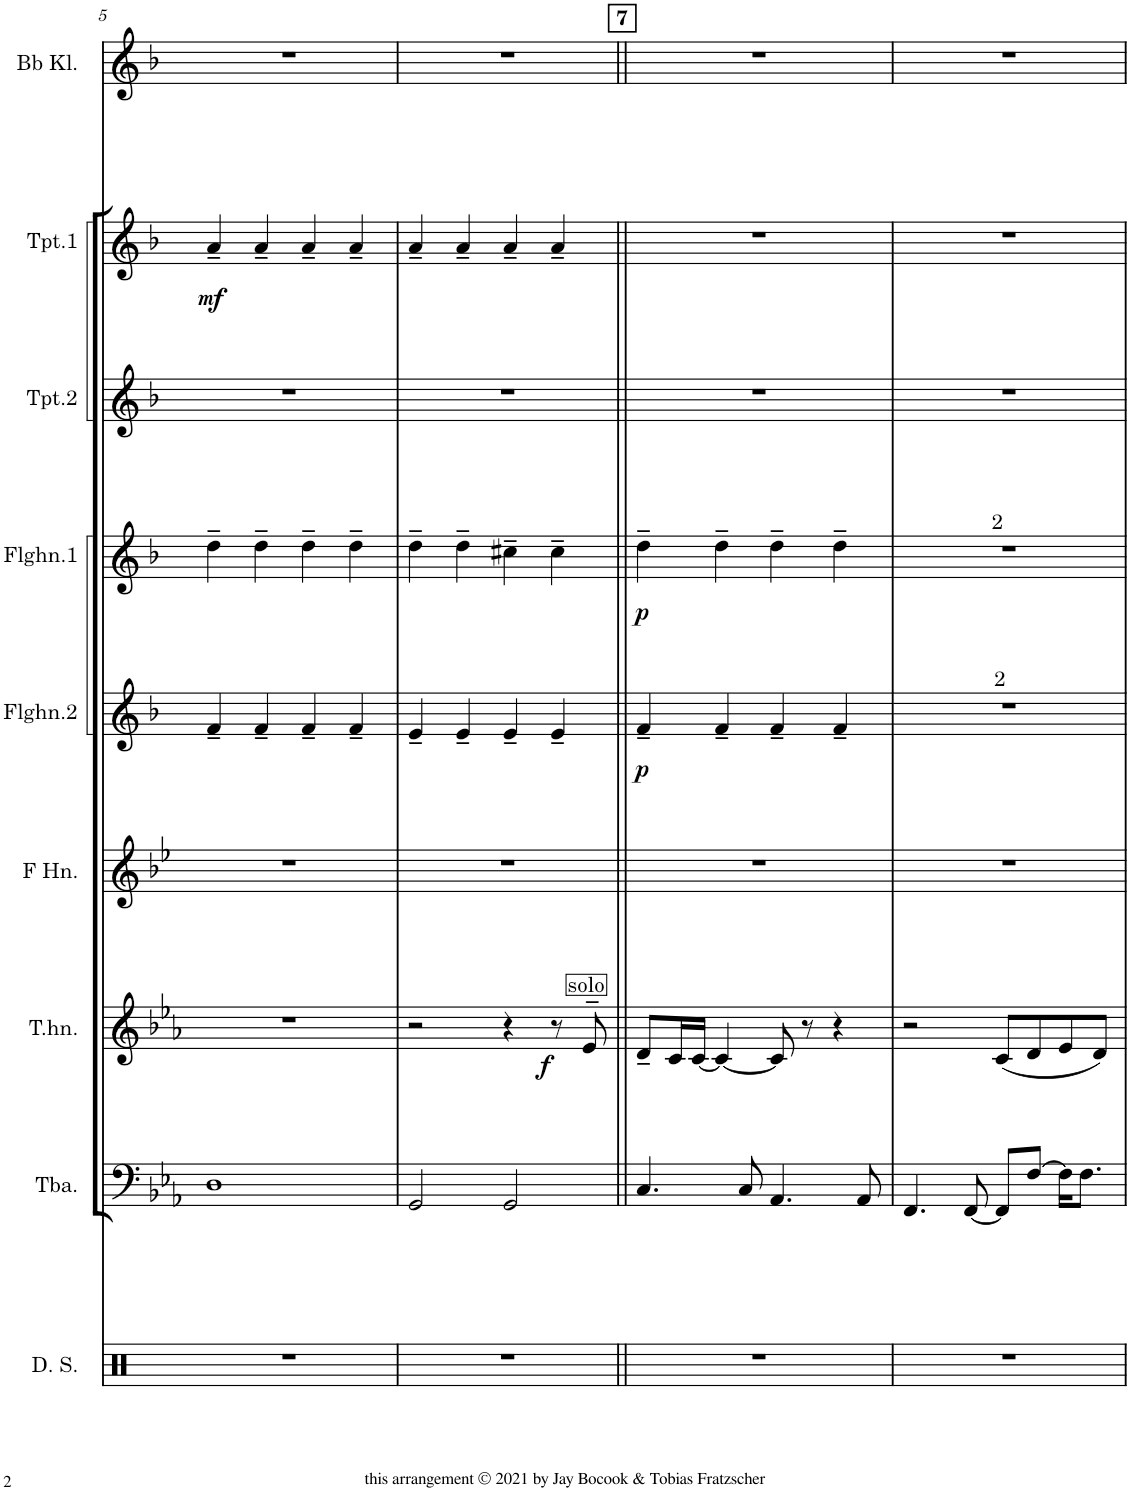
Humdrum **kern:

**kern	**kern	**kern	**dynam	**kern	**kern	**dynam	**kern	**dynam	**kern	**kern	**dynam	**kern
*part9	*part8	*part7	*part7	*part6	*part5	*part5	*part4	*part4	*part3	*part2	*part2	*part1
*staff9	*staff8	*staff7	*staff7	*staff6	*staff5	*staff5	*staff4	*staff4	*staff3	*staff2	*staff2	*staff1
*I"Drum Set	*I"Tuba	*I"Tenorhorn	*	*I"Horn in F	*I"Flügelhorn 2	*	*I"Flügelhorn 1	*	*I"Trompete 2	*I"Trompete 1	*	*I"Klarinette
*I'D. S.	*I'Tba.	*I'T.hn.	*	*	*I'Flghn.2	*	*I'Flghn.1	*	*I'Tpt.2	*I'Tpt.1	*	*
!!LO:PB:g=z
*clefX	*clefF4	*clefG2	*	*clefG2	*clefG2	*	*clefG2	*	*clefG2	*clefG2	*	*clefG2
*	*	*Trd4c7	*	*Trd4c7	*Trd1c2	*	*Trd1c2	*	*Trd1c2	*Trd1c2	*	*Trd1c2
*k[]	*k[b-e-a-]	*k[b-e-a-]	*	*k[b-e-]	*k[b-]	*	*k[b-]	*	*k[b-]	*k[b-]	*	*k[b-]
*M4/4	*M4/4	*M4/4	*	*M4/4	*M4/4	*	*M4/4	*	*M4/4	*M4/4	*	*M4/4
*met(c)	*met(c)	*met(c)	*	*met(c)	*met(c)	*	*met(c)	*	*met(c)	*met(c)	*	*met(c)
=5	=5	=5	=5	=5	=5	=5	=5	=5	=5	=5	=5	=5
!	!	!	!	!	!	!	!	!	!	!	!LO:DY:b	!
1r	1D	1r	.	1r	4f~</	.	4dd~>\	.	1r	4a~</	mf	1r
.	.	.	.	.	4f~</	.	4dd~>\	.	.	4a~</	.	.
.	.	.	.	.	4f~</	.	4dd~>\	.	.	4a~</	.	.
.	.	.	.	.	4f~</	.	4dd~>\	.	.	4a~</	.	.
=6	=6	=6	=6	=6	=6	=6	=6	=6	=6	=6	=6	=6
1r	2GG/	2r	.	1r	4e~</	.	4dd~>\	.	1r	4a~</	.	1r
.	.	.	.	.	4e~</	.	4dd~>\	.	.	4a~</	.	.
.	2GG/	4r	.	.	4e~</	.	4cc#X~>\	.	.	4a~</	.	.
!	!	!	!LO:DY:b	!	!	!	!	!	!	!	!	!
.	.	8r	f	.	4e~</	.	4cc#~>\	.	.	4a~</	.	.
!	!	!LO:TX:a:t=solo	!	!	!	!	!	!	!	!	!	!
.	.	8e-~>/	.	.	.	.	.	.	.	.	.	.
!!LO:REH:place=s1:a:B:cj:t=7
=7||	=7||	=7||	=7||	=7||	=7||	=7||	=7||	=7||	=7||	=7||	=7||	=7||
!	!	!	!	!	!	!LO:DY:b	!	!LO:DY:b	!	!	!	!
1r	4.C/	8d~</L	.	1r	4f~</	p	4dd~>\	p	1r	1r	.	1r
.	.	16c/L	.	.	.	.	.	.	.	.	.	.
.	.	[16c/JJ	.	.	.	.	.	.	.	.	.	.
.	.	4c/_	.	.	4f~</	.	4dd~>\	.	.	.	.	.
.	8C/	.	.	.	.	.	.	.	.	.	.	.
.	4.AA-/	8c/]	.	.	4f~</	.	4dd~>\	.	.	.	.	.
.	.	8r	.	.	.	.	.	.	.	.	.	.
.	.	4r	.	.	4f~</	.	4dd~>\	.	.	.	.	.
.	8AA-/	.	.	.	.	.	.	.	.	.	.	.
=8	=8	=8	=8	=8	=8	=8	=8	=8	=8	=8	=8	=8
!	!	!	!	!	!	!	!LO:TX:a:t=2	!	!	!	!	!
!	!	!	!	!	!LO:TX:a:t=2	!	!	!	!	!	!	!
1r	4.FF/	2r	.	1r	1r	.	1r	.	1r	1r	.	1r
.	[8FF/	.	.	.	.	.	.	.	.	.	.	.
.	8FF/L]	(8c/L	.	.	.	.	.	.	.	.	.	.
.	[8F/J	8d/	.	.	.	.	.	.	.	.	.	.
.	16F\KL]	8e-/	.	.	.	.	.	.	.	.	.	.
.	8.F\J	.	.	.	.	.	.	.	.	.	.	.
.	.	8d/J)	.	.	.	.	.	.	.	.	.	.
=	=	=	=	=	=	=	=	=	=	=	=	=
*-	*-	*-	*-	*-	*-	*-	*-	*-	*-	*-	*-	*-
